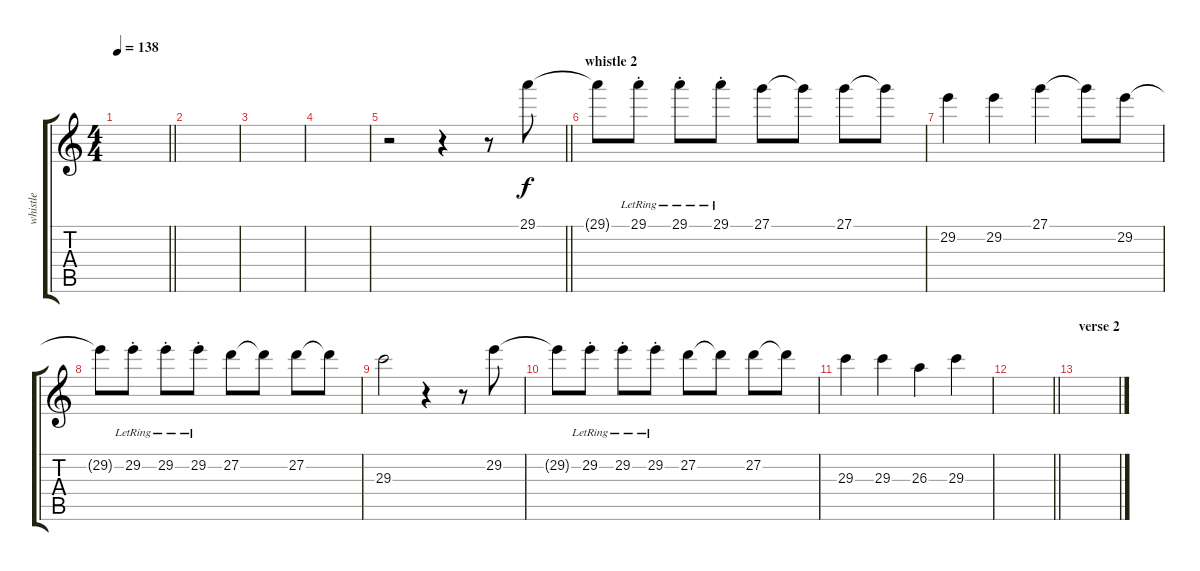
\track ("whistle" "whistle") {instrument ocarina}
\staff {score tabs}
\tuning (E4 B3 G3 D3 A2 E2) {hide}
\ts (4 4)
\tempo 138
\clef g2
\barLineRight lightlight
\ks c
|
|
|
|
\barLineRight lightlight
r.2 r.4 r.8 29.1.8 |
\section ("" "whistle 2")
29.1{t}.8 29.1{st lr}.8 29.1{st lr}.8 29.1{st lr}.8 27.1.8 27.1{t}.8 27.1.8 27.1{t}.8 |
29.2.4 29.2.4 27.1.4 27.1{t}.8 29.2.8 |
29.2{t}.8 29.2{st lr}.8 29.2{st lr}.8 29.2{st lr}.8 27.2.8 27.2{t}.8 27.2.8 27.2{t}.8 |
29.3.2 r.4 r.8 29.2.8 |
29.2{t}.8 29.2{st lr}.8 29.2{st lr}.8 29.2{st lr}.8 27.2.8 27.2{t}.8 27.2.8 27.2{t}.8 |
29.3.4 29.3.4 26.3.4 29.3.4 |
\barLineRight lightlight
|
\section ("" "verse 2")
